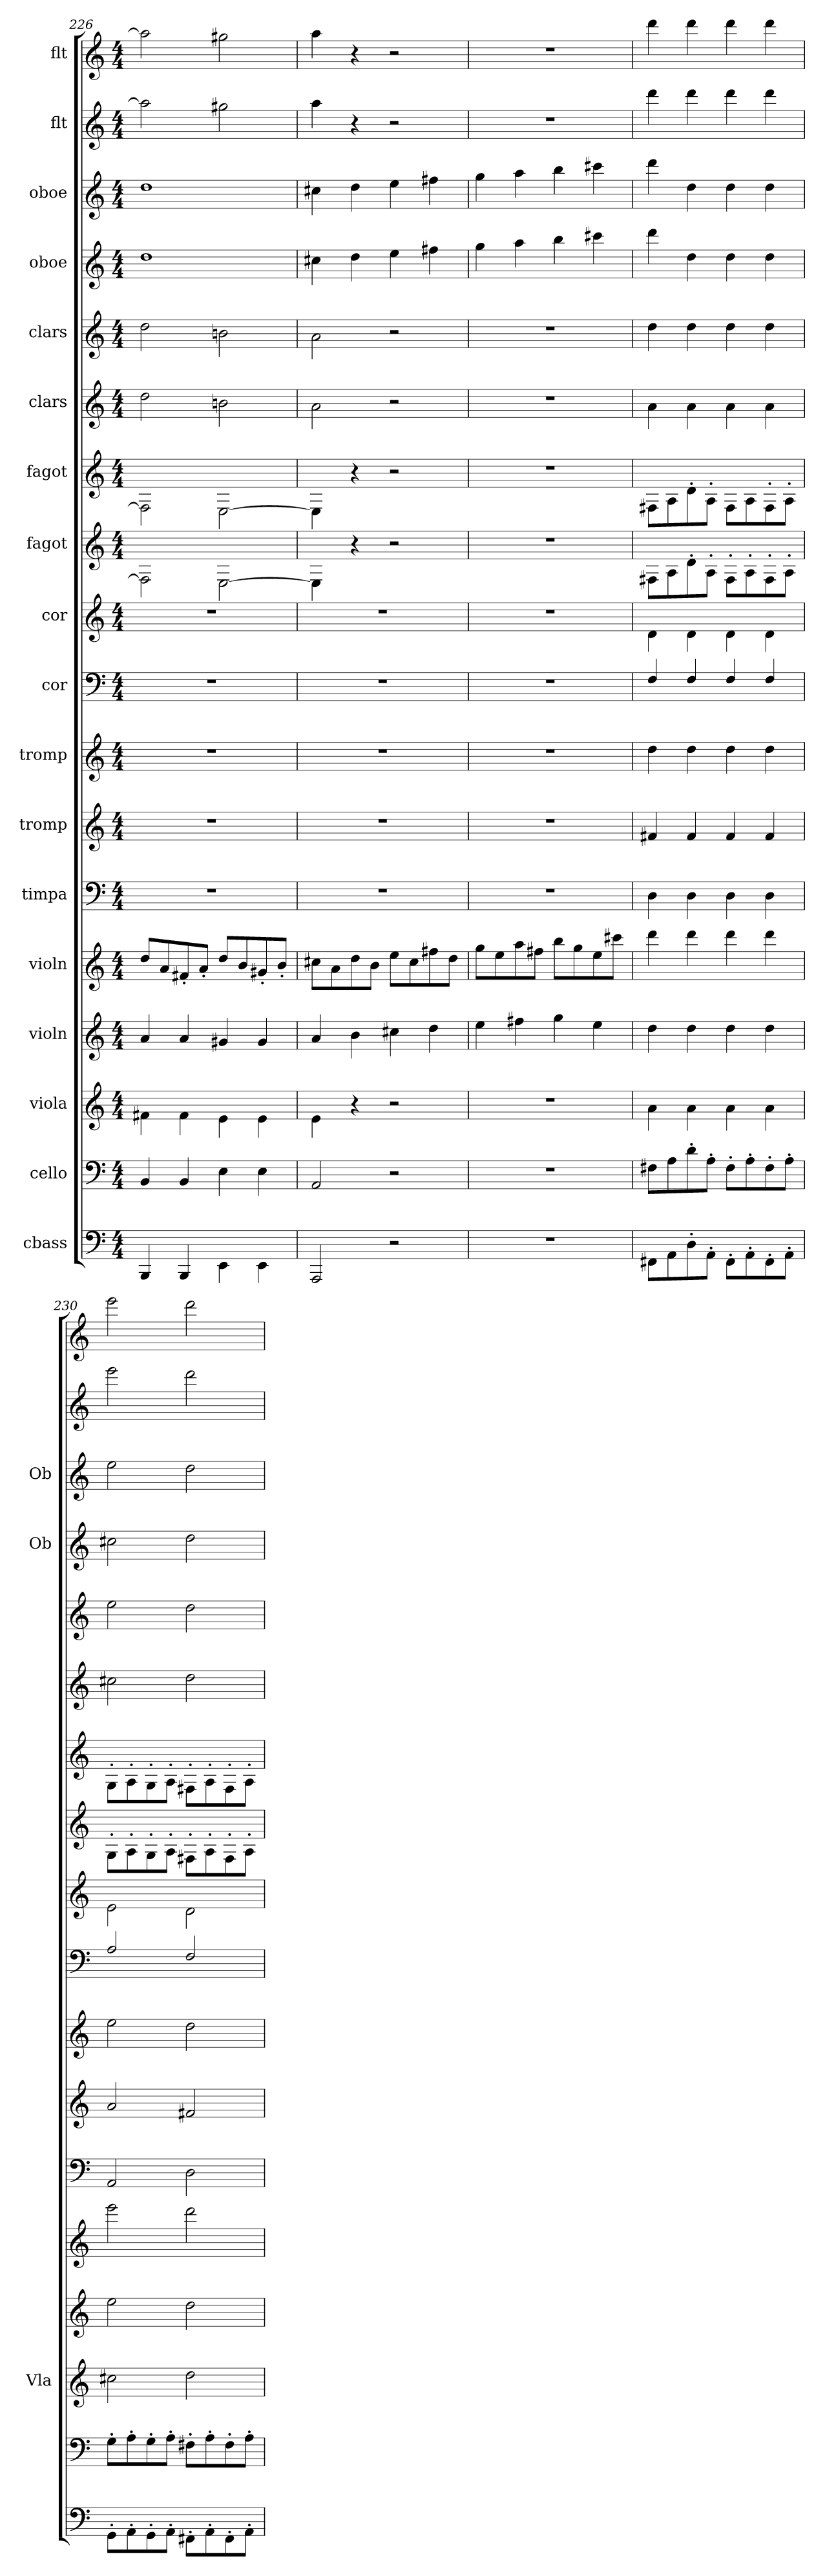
**kern	**kern	**kern	**kern	**kern	**kern	**kern	**kern	**kern	**kern	**kern	**kern	**kern	**kern	**kern	**kern	**kern	**kern
*part18	*part17	*part16	*part15	*part14	*part13	*part12	*part11	*part10	*part9	*part8	*part7	*part6	*part5	*part4	*part3	*part2	*part1
*staff18	*staff17	*staff16	*staff15	*staff14	*staff13	*staff12	*staff11	*staff10	*staff9	*staff8	*staff7	*staff6	*staff5	*staff4	*staff3	*staff2	*staff1
*I"cbass	*I"cello	*I"viola	*I"violn	*I"violn	*I"timpa	*I"tromp	*I"tromp	*I"cor	*I"cor	*I"fagot	*I"fagot	*I"clars	*I"clars	*I"oboe	*I"oboe	*I"flt	*I"flt
*	*	*I'Vla	*	*	*	*	*	*	*	*	*	*	*	*I'Ob	*I'Ob	*	*
*	*	*	*	*	*	*	*	*ITrd4c7	*ITrd4c7	*	*	*	*	*	*	*	*
*M4/4	*M4/4	*M4/4	*M4/4	*M4/4	*M4/4	*M4/4	*M4/4	*M4/4	*M4/4	*M4/4	*M4/4	*M4/4	*M4/4	*M4/4	*M4/4	*M4/4	*M4/4
=226	=226	=226	=226	=226	=226	=226	=226	=226	=226	=226	=226	=226	=226	=226	=226	=226	=226
4BBB/	4BB/	4f#\	4a/	8dd/L	1r	1r	1r	1r	1r	2F#\]	2F#\]	2dd\	2dd\	1dd\	1dd\	2aa\]	2aa\]
.	.	.	.	8a/	.	.	.	.	.	.	.	.	.	.	.	.	.
4BBB/	4BB/	4f#\	4a/	8f#'>/	.	.	.	.	.	.	.	.	.	.	.	.	.
.	.	.	.	8a'>/J	.	.	.	.	.	.	.	.	.	.	.	.	.
4EE\	4E\	4e\	4g#/	8dd/L	.	.	.	.	.	[2E\	[2E\	2bn\	2bn\	.	.	2gg#\	2gg#\
.	.	.	.	8b/	.	.	.	.	.	.	.	.	.	.	.	.	.
4EE\	4E\	4e\	4g#/	8g#'>/	.	.	.	.	.	.	.	.	.	.	.	.	.
.	.	.	.	8b'>/J	.	.	.	.	.	.	.	.	.	.	.	.	.
=227	=227	=227	=227	=227	=227	=227	=227	=227	=227	=227	=227	=227	=227	=227	=227	=227	=227
2AAA/	2AA/	4e\	4a/	8cc#\L	1r	1r	1r	1r	1r	4E\]	4E\]	2a\	2a\	4cc#\	4cc#\	4aa\	4aa\
.	.	.	.	8a\	.	.	.	.	.	.	.	.	.	.	.	.	.
.	.	4r	4b\	8dd\	.	.	.	.	.	4r	4r	.	.	4dd\	4dd\	4r	4r
.	.	.	.	8b\J	.	.	.	.	.	.	.	.	.	.	.	.	.
2r	2r	2r	4cc#\	8ee\L	.	.	.	.	.	2r	2r	2r	2r	4ee\	4ee\	2r	2r
.	.	.	.	8cc#\	.	.	.	.	.	.	.	.	.	.	.	.	.
.	.	.	4dd\	8ff#\	.	.	.	.	.	.	.	.	.	4ff#\	4ff#\	.	.
.	.	.	.	8dd\J	.	.	.	.	.	.	.	.	.	.	.	.	.
=228	=228	=228	=228	=228	=228	=228	=228	=228	=228	=228	=228	=228	=228	=228	=228	=228	=228
1r	1r	1r	4ee\	8gg\L	1r	1r	1r	1r	1r	1r	1r	1r	1r	4gg\	4gg\	1r	1r
.	.	.	.	8ee\	.	.	.	.	.	.	.	.	.	.	.	.	.
.	.	.	4ff#\	8aa\	.	.	.	.	.	.	.	.	.	4aa\	4aa\	.	.
.	.	.	.	8ff#\J	.	.	.	.	.	.	.	.	.	.	.	.	.
.	.	.	4gg\	8bb\L	.	.	.	.	.	.	.	.	.	4bb\	4bb\	.	.
.	.	.	.	8gg\	.	.	.	.	.	.	.	.	.	.	.	.	.
.	.	.	4ee\	8ee\	.	.	.	.	.	.	.	.	.	4ccc#\	4ccc#\	.	.
.	.	.	.	8ccc#\J	.	.	.	.	.	.	.	.	.	.	.	.	.
=229	=229	=229	=229	=229	=229	=229	=229	=229	=229	=229	=229	=229	=229	=229	=229	=229	=229
8FF#\L	8F#\L	4a\	4dd\	4ddd\	4D\	4f#/	4dd\	4BB/	4G\	8F#\L	8F#\L	4a\	4dd\	4ddd\	4ddd\	4ddd\	4ddd\
8AA\	8A\	.	.	.	.	.	.	.	.	8A\	8A\	.	.	.	.	.	.
8D'>\	8d'>\	4a\	4dd\	4ddd\	4D\	4f#/	4dd\	4BB/	4G\	8d'>\	8d'>\	4a\	4dd\	4dd\	4dd\	4ddd\	4ddd\
8AA'>\J	8A'>\J	.	.	.	.	.	.	.	.	8A'>\J	8A'>\J	.	.	.	.	.	.
8FF#'>\L	8F#'>\L	4a\	4dd\	4ddd\	4D\	4f#/	4dd\	4BB/	4G\	8F#'>\L	8F#\L	4a\	4dd\	4dd\	4dd\	4ddd\	4ddd\
8AA'>\	8A'>\	.	.	.	.	.	.	.	.	8A'>\	8A\	.	.	.	.	.	.
8FF#'>\	8F#'>\	4a\	4dd\	4ddd\	4D\	4f#/	4dd\	4BB/	4G\	8F#'>\	8F#'>\	4a\	4dd\	4dd\	4dd\	4ddd\	4ddd\
8AA'>\J	8A'>\J	.	.	.	.	.	.	.	.	8A'>\J	8A'>\J	.	.	.	.	.	.
=230	=230	=230	=230	=230	=230	=230	=230	=230	=230	=230	=230	=230	=230	=230	=230	=230	=230
8GG'>\L	8G'>\L	2cc#\	2ee\	2eee\	2AA/	2a/	2ee\	2D/	2A\	8G'>\L	8G'>\L	2cc#\	2ee\	2cc#\	2ee\	2eee\	2eee\
8AA'>\	8A'>\	.	.	.	.	.	.	.	.	8A'>\	8A'>\	.	.	.	.	.	.
8GG'>\	8G'>\	.	.	.	.	.	.	.	.	8G'>\	8G'>\	.	.	.	.	.	.
8AA'>\J	8A'>\J	.	.	.	.	.	.	.	.	8A'>\J	8A'>\J	.	.	.	.	.	.
8FF#'>\L	8F#'>\L	2dd\	2dd\	2ddd\	2D\	2f#/	2dd\	2BB/	2G\	8F#'>\L	8F#'>\L	2dd\	2dd\	2dd\	2dd\	2ddd\	2ddd\
8AA'>\	8A'>\	.	.	.	.	.	.	.	.	8A'>\	8A'>\	.	.	.	.	.	.
8FF#'>\	8F#'>\	.	.	.	.	.	.	.	.	8F#'>\	8F#'>\	.	.	.	.	.	.
8AA'>\J	8A'>\J	.	.	.	.	.	.	.	.	8A'>\J	8A'>\J	.	.	.	.	.	.
=	=	=	=	=	=	=	=	=	=	=	=	=	=	=	=	=	=
*-	*-	*-	*-	*-	*-	*-	*-	*-	*-	*-	*-	*-	*-	*-	*-	*-	*-
